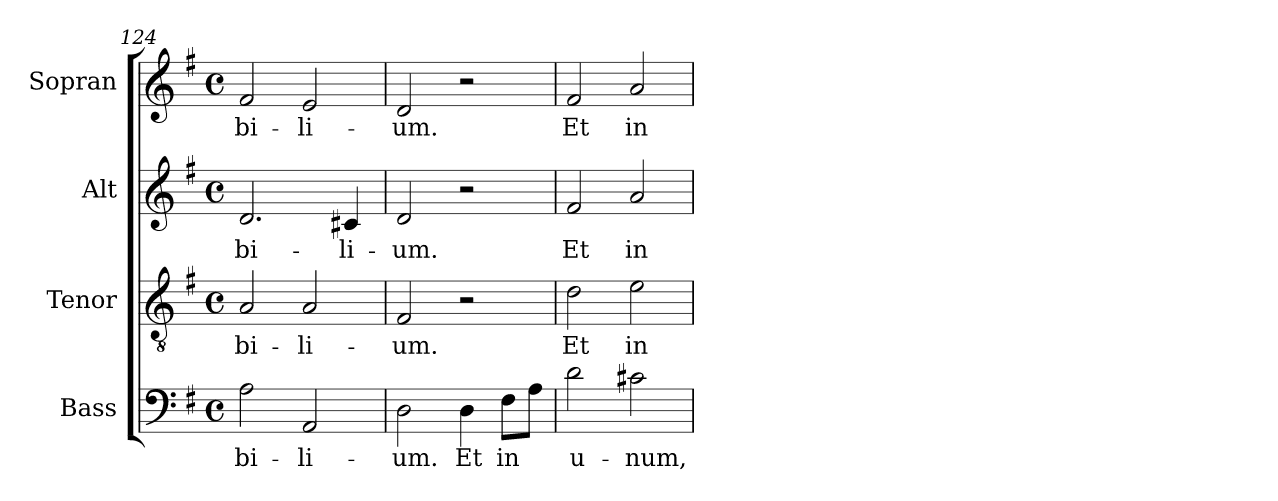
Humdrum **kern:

**kern	**text	**kern	**text	**kern	**text	**kern	**text
*part4	*part4	*part3	*part3	*part2	*part2	*part1	*part1
*staff4	*staff4	*staff3	*staff3	*staff2	*staff2	*staff1	*staff1
*I"Bass	*	*I"Tenor	*	*I"Alt	*	*I"Sopran	*
*I'B.	*	*I'T.	*	*I'A.	*	*I'S.	*
*clefF4	*	*clefGv2	*	*clefG2	*	*clefG2	*
*k[f#]	*	*k[f#]	*	*k[f#]	*	*k[f#]	*
*G:	*	*G:	*	*G:	*	*G:	*
*M4/4	*	*M4/4	*	*M4/4	*	*M4/4	*
*met(c)	*	*met(c)	*	*met(c)	*	*met(c)	*
=124	=124	=124	=124	=124	=124	=124	=124
!	!LO:LY:b	!	!LO:LY:b	!	!LO:LY:b	!	!LO:LY:b
2A\	-bi-	2A/	-bi-	2.d/	-bi-	2f#/	-bi-
!	!LO:LY:b	!	!LO:LY:b	!	!	!	!LO:LY:b
2AA/	-li-	2A/	-li-	.	.	2e/	-li-
!	!	!	!	!	!LO:LY:b	!	!
.	.	.	.	4c#X/	-li-	.	.
=125	=125	=125	=125	=125	=125	=125	=125
!	!LO:LY:b	!	!LO:LY:b	!	!LO:LY:b	!	!LO:LY:b
2D\	-um.	2F#/	-um.	2d/	-um.	2d/	-um.
!	!LO:LY:b	!	!	!	!	!	!
4D\	Et	2r	.	2r	.	2r	.
!	!LO:LY:b	!	!	!	!	!	!
8F#\L	in	.	.	.	.	.	.
8A\J	.	.	.	.	.	.	.
=126	=126	=126	=126	=126	=126	=126	=126
!	!LO:LY:b	!	!LO:LY:b	!	!LO:LY:b	!	!LO:LY:b
2d\	u-	2d\	Et	2f#/	Et	2f#/	Et
!	!LO:LY:b	!	!LO:LY:b	!	!LO:LY:b	!	!LO:LY:b
2c#X\	-num,	2e\	in	2a/	in	2a/	in
=	=	=	=	=	=	=	=
*-	*-	*-	*-	*-	*-	*-	*-
